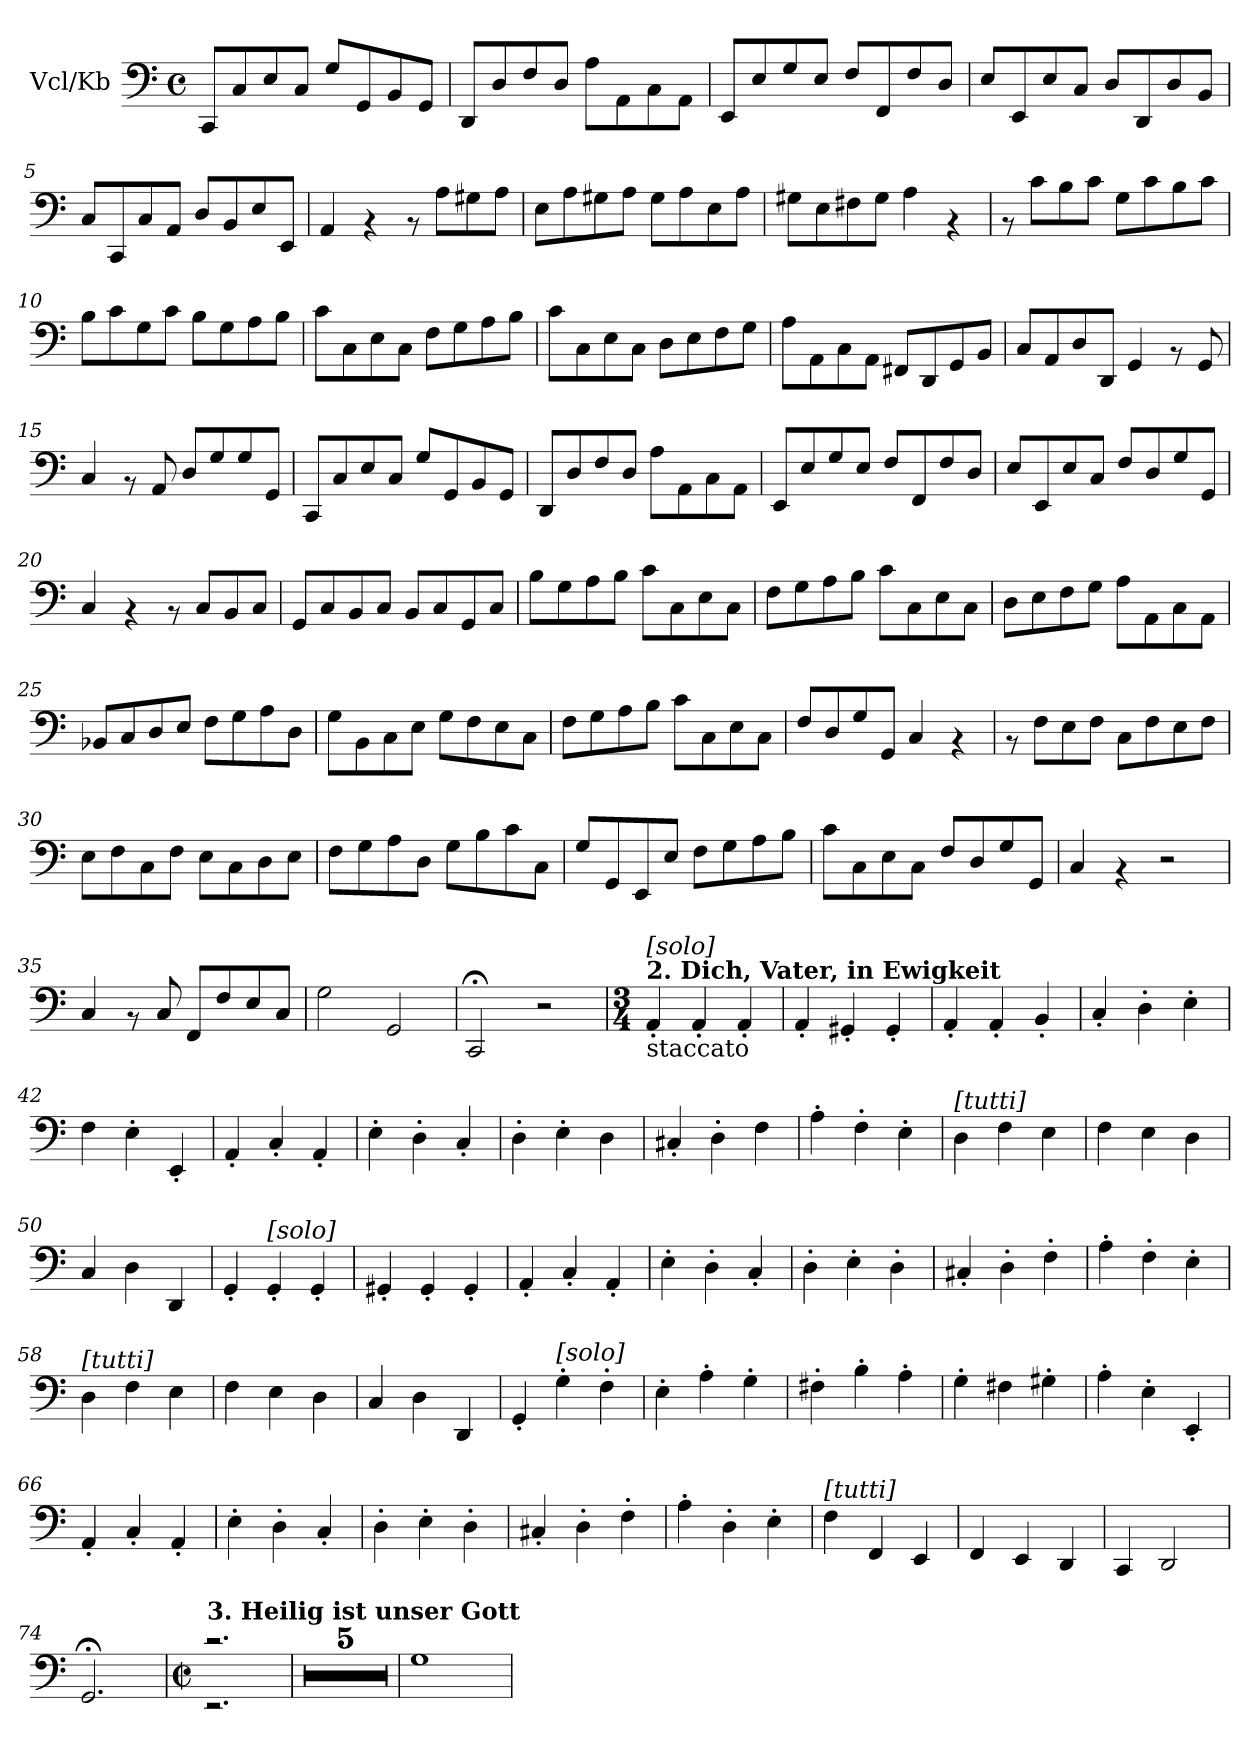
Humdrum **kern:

**kern
*part1
*staff1
*I"Vcl/Kb
*I'Vcl/Kb
!!LO:PB:g=z
*clefF4
*k[]
*C:
*M4/4
*met(c)
=1
8CC/L
8C/
8E/
8C/J
8G/L
8GG/
8BB/
8GG/J
=2
8DD/L
8D/
8F/
8D/J
8A\L
8AA\
8C\
8AA\J
=3
8EE/L
8E/
8G/
8E/J
8F/L
8FF/
8F/
8D/J
=4
8E/L
8EE/
8E/
8C/J
8D/L
8DD/
8D/
8BB/J
=5
8C/L
8CC/
8C/
8AA/J
8D/L
8BB/
8E/
8EE/J
!!LO:LB:g=z
=6
4AA/
4rAA
8rAA
8A\L
8G#X\
8A\J
=7
8E\L
8A\
8G#X\
8A\J
8G#\L
8A\
8E\
8A\J
=8
8G#X\L
8E\
8F#X\
8G#\J
4A\
4rAA
=9
8rAA
8c\L
8B\
8c\J
8G\L
8c\
8B\
8c\J
=10
8B\L
8c\
8G\
8c\J
8B\L
8G\
8A\
8B\J
=11
8c\L
8C\
8E\
8C\J
8F\L
8G\
8A\
8B\J
!!LO:LB:g=z
=12
8c\L
8C\
8E\
8C\J
8D\L
8E\
8F\
8G\J
=13
8A\L
8AA\
8C\
8AA\J
8FF#X/L
8DD/
8GG/
8BB/J
=14
8C/L
8AA/
8D/
8DD/J
4GG/
8rAA
8GG/
=15
4C/
8rAA
8AA/
8D/L
8G/
8G/
8GG/J
=16
8CC/L
8C/
8E/
8C/J
8G/L
8GG/
8BB/
8GG/J
=17
8DD/L
8D/
8F/
8D/J
8A\L
8AA\
8C\
8AA\J
!!LO:LB:g=z
=18
8EE/L
8E/
8G/
8E/J
8F/L
8FF/
8F/
8D/J
=19
8E/L
8EE/
8E/
8C/J
8F/L
8D/
8G/
8GG/J
=20
4C/
4rAA
8rAA
8C/L
8BB/
8C/J
=21
8GG/L
8C/
8BB/
8C/J
8BB/L
8C/
8GG/
8C/J
=22
8B\L
8G\
8A\
8B\J
8c\L
8C\
8E\
8C\J
=23
8F\L
8G\
8A\
8B\J
8c\L
8C\
8E\
8C\J
!!LO:LB:g=z
=24
8D\L
8E\
8F\
8G\J
8A\L
8AA\
8C\
8AA\J
=25
8BB-X/L
8C/
8D/
8E/J
8F\L
8G\
8A\
8D\J
=26
8G\L
8BB\
8C\
8E\J
8G\L
8F\
8E\
8C\J
=27
8F\L
8G\
8A\
8B\J
8c\L
8C\
8E\
8C\J
=28
8F/L
8D/
8G/
8GG/J
4C/
4rAA
=29
8rAA
8F\L
8E\
8F\J
8C\L
8F\
8E\
8F\J
!!LO:LB:g=z
=30
8E\L
8F\
8C\
8F\J
8E\L
8C\
8D\
8E\J
=31
8F\L
8G\
8A\
8D\J
8G\L
8B\
8c\
8C\J
=32
8G/L
8GG/
8EE/
8E/J
8F\L
8G\
8A\
8B\J
=33
8c\L
8C\
8E\
8C\J
8F/L
8D/
8G/
8GG/J
=34
4C/
4rAA
2r
=35
4C/
8rAA
8C/
8FF/L
8F/
8E/
8C/J
=36
2G\
2GG/
=37
2CC;/
2r
!!LO:LB:g=z
=38
*M3/4
!LO:TX:a:B:t=2. Dich, Vater, in Ewigkeit
!LO:TX:a:t=[solo]
!LO:TX:b:t=staccato
4AA'</
4AA'</
4AA'</
=39
4AA'</
4GG#X'</
4GG#'</
=40
4AA'</
4AA'</
4BB'</
=41
4C'</
4D'>\
4E'>\
=42
4F\
4E'>\
4EE'</
=43
4AA'</
4C'</
4AA'</
=44
4E'>\
4D'>\
4C'</
=45
4D'>\
4E'>\
4D\
=46
4C#X'</
4D'>\
4F\
=47
4A'>\
4F'>\
4E'>\
=48
!LO:TX:a:t=[tutti]
4D\
4F\
4E\
!!LO:LB:g=z
=49
4F\
4E\
4D\
=50
4C/
4D\
4DD/
=51
4GG'</
!LO:TX:a:t=[solo]
4GG'</
4GG'</
=52
4GG#X'</
4GG#'</
4GG#'</
=53
4AA'</
4C'</
4AA'</
=54
4E'>\
4D'>\
4C'</
=55
4D'>\
4E'>\
4D'>\
=56
4C#X'</
4D'>\
4F'>\
=57
4A'>\
4F'>\
4E'>\
=58
!LO:TX:a:t=[tutti]
4D\
4F\
4E\
=59
4F\
4E\
4D\
=60
4C/
4D\
4DD/
=61
4GG'</
!LO:TX:a:t=[solo]
4G'>\
4F'>\
!!LO:LB:g=z
=62
4E'>\
4A'>\
4G'>\
=63
4F#X'>\
4B'>\
4A'>\
=64
4G'>\
4F#X\
4G#X'>\
=65
4A'>\
4E'>\
4EE'</
=66
4AA'</
4C'</
4AA'</
=67
4E'>\
4D'>\
4C'</
=68
4D'>\
4E'>\
4D'>\
=69
4C#X'</
4D'>\
4F'>\
=70
4A'>\
4D'>\
4E'>\
=71
!LO:TX:a:t=[tutti]
4F\
4FF/
4EE/
=72
4FF/
4EE/
4DD/
=73
4CC/
2DD/
=74
2.GG;/
!!LO:LB:g=z
=75
*M2/2
*met(c|)
*^
!LO:TX:a:B:t=3. Heilig ist unser Gott	!
2.rc	2.rEE
*v	*v
=76
1r
=77
1r
=78
1r
=79
1r
=80
1r
=81
1G
=
*-
